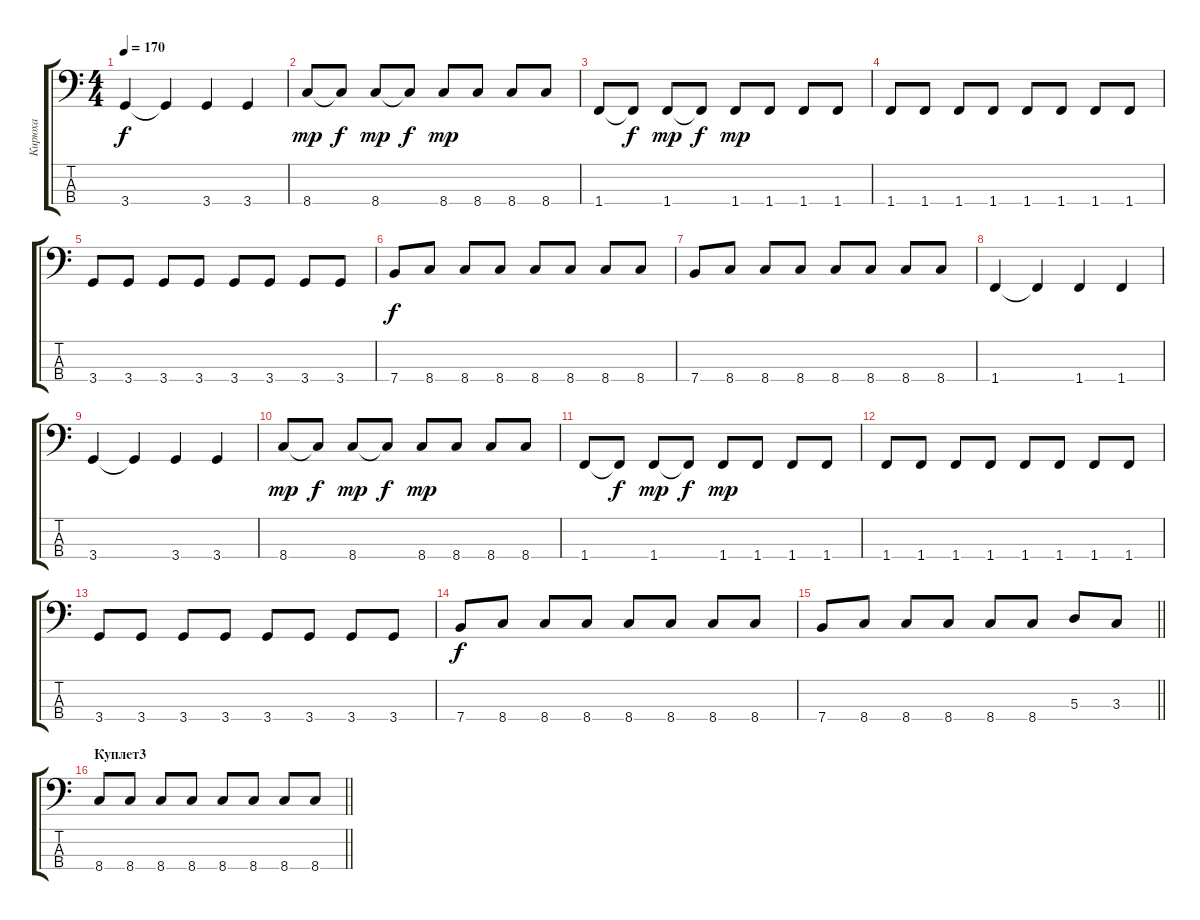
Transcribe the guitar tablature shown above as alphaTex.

\track ("Кирюха" "Кирюха") {instrument electricbassfinger}
\staff {score tabs}
\tuning (G2 D2 A1 E1) {hide}
\ts (4 4)
\tempo 170
\clef f4
\ks c
3.4.4{dy f} 3.4{t}.4 3.4.4 3.4.4 |
8.4.8{dy mp} 8.4{t}.8{dy f} 8.4.8{dy mp} 8.4{t}.8{dy f} 8.4.8{dy mp} 8.4.8 8.4.8 8.4.8 |
1.4.8 1.4{t}.8{dy f} 1.4.8{dy mp} 1.4{t}.8{dy f} 1.4.8{dy mp} 1.4.8 1.4.8 1.4.8 |
1.4.8 1.4.8 1.4.8 1.4.8 1.4.8 1.4.8 1.4.8 1.4.8 |
3.4.8 3.4.8 3.4.8 3.4.8 3.4.8 3.4.8 3.4.8 3.4.8 |
7.4.8{dy f} 8.4.8 8.4.8 8.4.8 8.4.8 8.4.8 8.4.8 8.4.8 |
7.4.8 8.4.8 8.4.8 8.4.8 8.4.8 8.4.8 8.4.8 8.4.8 |
1.4.4 1.4{t}.4 1.4.4 1.4.4 |
3.4.4 3.4{t}.4 3.4.4 3.4.4 |
8.4.8{dy mp} 8.4{t}.8{dy f} 8.4.8{dy mp} 8.4{t}.8{dy f} 8.4.8{dy mp} 8.4.8 8.4.8 8.4.8 |
1.4.8 1.4{t}.8{dy f} 1.4.8{dy mp} 1.4{t}.8{dy f} 1.4.8{dy mp} 1.4.8 1.4.8 1.4.8 |
1.4.8 1.4.8 1.4.8 1.4.8 1.4.8 1.4.8 1.4.8 1.4.8 |
3.4.8 3.4.8 3.4.8 3.4.8 3.4.8 3.4.8 3.4.8 3.4.8 |
7.4.8{dy f} 8.4.8 8.4.8 8.4.8 8.4.8 8.4.8 8.4.8 8.4.8 |
\barLineRight lightlight
7.4.8 8.4.8 8.4.8 8.4.8 8.4.8 8.4.8 5.3.8 3.3.8 |
\section ("" "Куплет3")
\barLineRight lightlight
8.4.8 8.4.8 8.4.8 8.4.8 8.4.8 8.4.8 8.4.8 8.4.8
